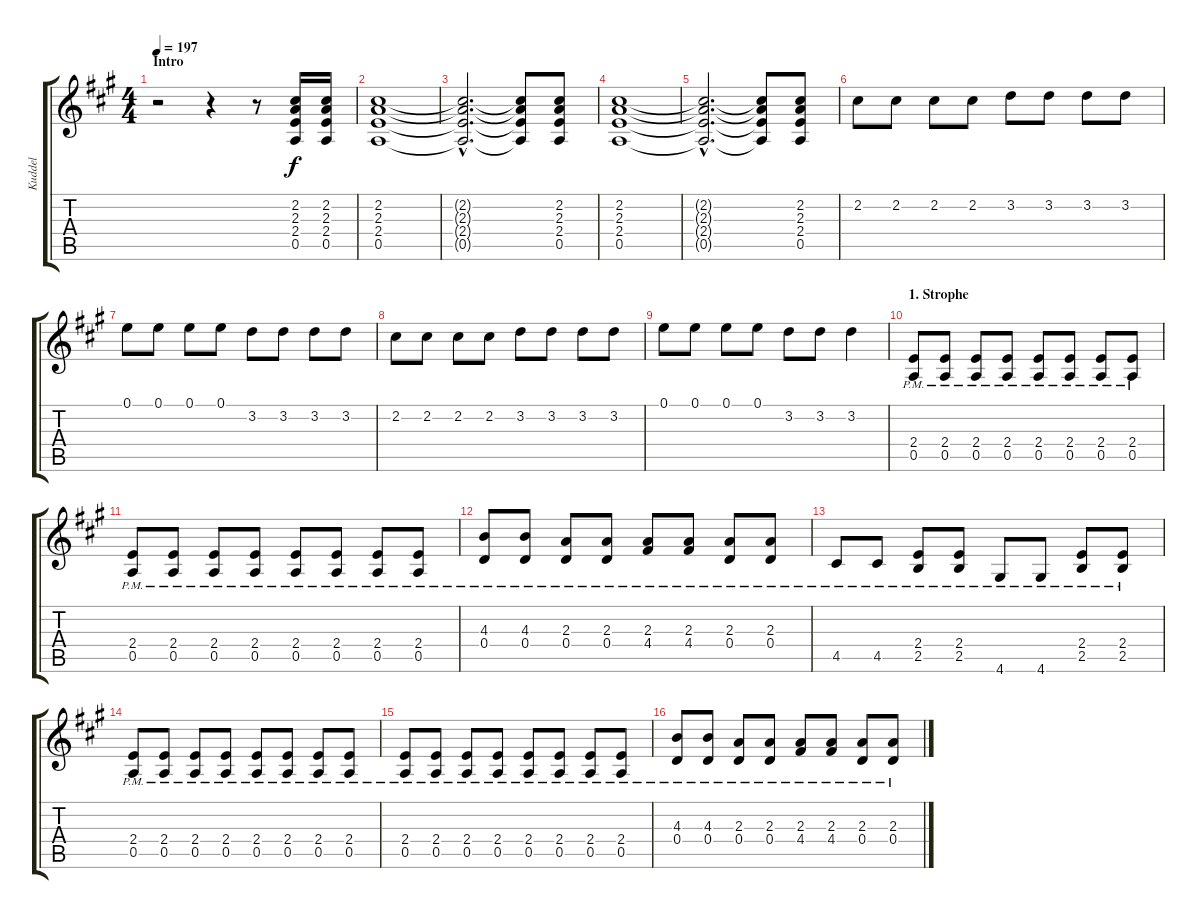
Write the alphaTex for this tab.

\track ("Kuddel" "Kuddel") {instrument overdrivenguitar}
\staff {score tabs}
\tuning (E4 B3 G3 D3 A2 E2) {hide}
\ts (4 4)
\section ("" "Intro")
\tempo 197
\clef g2
\ks a
r.2{dy f instrument overdrivenguitar} r.4 r.8 (2.2 2.3 2.4 0.5).16 (2.2 2.3 2.4 0.5).16 |
(2.2 2.3 2.4 0.5).1 |
(2.2{hac t} 2.3{hac t} 2.4{hac t} 0.5{hac t}).2{d} (2.2{t} 2.3{t} 2.4{t} 0.5{t}).8 (2.2 2.3 2.4 0.5).8 |
(2.2 2.3 2.4 0.5).1 |
(2.2{hac t} 2.3{hac t} 2.4{hac t} 0.5{hac t}).2{d} (2.2{t} 2.3{t} 2.4{t} 0.5{t}).8 (2.2 2.3 2.4 0.5).8 |
2.2.8 2.2.8 2.2.8 2.2.8 3.2.8 3.2.8 3.2.8 3.2.8 |
0.1.8 0.1.8 0.1.8 0.1.8 3.2.8 3.2.8 3.2.8 3.2.8 |
2.2.8 2.2.8 2.2.8 2.2.8 3.2.8 3.2.8 3.2.8 3.2.8 |
0.1.8 0.1.8 0.1.8 0.1.8 3.2.8 3.2.8 3.2.4 |
\section ("" "1. Strophe")
(2.4{pm} 0.5{pm}).8 (2.4{pm} 0.5{pm}).8 (2.4{pm} 0.5{pm}).8 (2.4{pm} 0.5{pm}).8 (2.4{pm} 0.5{pm}).8 (2.4{pm} 0.5{pm}).8 (2.4{pm} 0.5{pm}).8 (2.4{pm} 0.5{pm}).8 |
(2.4{pm} 0.5{pm}).8 (2.4{pm} 0.5{pm}).8 (2.4{pm} 0.5{pm}).8 (2.4{pm} 0.5{pm}).8 (2.4{pm} 0.5{pm}).8 (2.4{pm} 0.5{pm}).8 (2.4{pm} 0.5{pm}).8 (2.4{pm} 0.5{pm}).8 |
(4.3{pm} 0.4{pm}).8 (4.3{pm} 0.4{pm}).8 (2.3{pm} 0.4{pm}).8 (2.3{pm} 0.4{pm}).8 (2.3{pm} 4.4{pm}).8 (2.3{pm} 4.4{pm}).8 (2.3{pm} 0.4{pm}).8 (2.3{pm} 0.4{pm}).8 |
4.5{pm}.8 4.5{pm}.8 (2.4{pm} 2.5{pm}).8 (2.4{pm} 2.5{pm}).8 4.6{pm}.8 4.6{pm}.8 (2.4{pm} 2.5{pm}).8 (2.4{pm} 2.5{pm}).8 |
(2.4{pm} 0.5{pm}).8 (2.4{pm} 0.5{pm}).8 (2.4{pm} 0.5{pm}).8 (2.4{pm} 0.5{pm}).8 (2.4{pm} 0.5{pm}).8 (2.4{pm} 0.5{pm}).8 (2.4{pm} 0.5{pm}).8 (2.4{pm} 0.5{pm}).8 |
(2.4{pm} 0.5{pm}).8 (2.4{pm} 0.5{pm}).8 (2.4{pm} 0.5{pm}).8 (2.4{pm} 0.5{pm}).8 (2.4{pm} 0.5{pm}).8 (2.4{pm} 0.5{pm}).8 (2.4{pm} 0.5{pm}).8 (2.4{pm} 0.5{pm}).8 |
(4.3{pm} 0.4{pm}).8 (4.3{pm} 0.4{pm}).8 (2.3{pm} 0.4{pm}).8 (2.3{pm} 0.4{pm}).8 (2.3{pm} 4.4{pm}).8 (2.3{pm} 4.4{pm}).8 (2.3{pm} 0.4{pm}).8 (2.3{pm} 0.4{pm}).8
